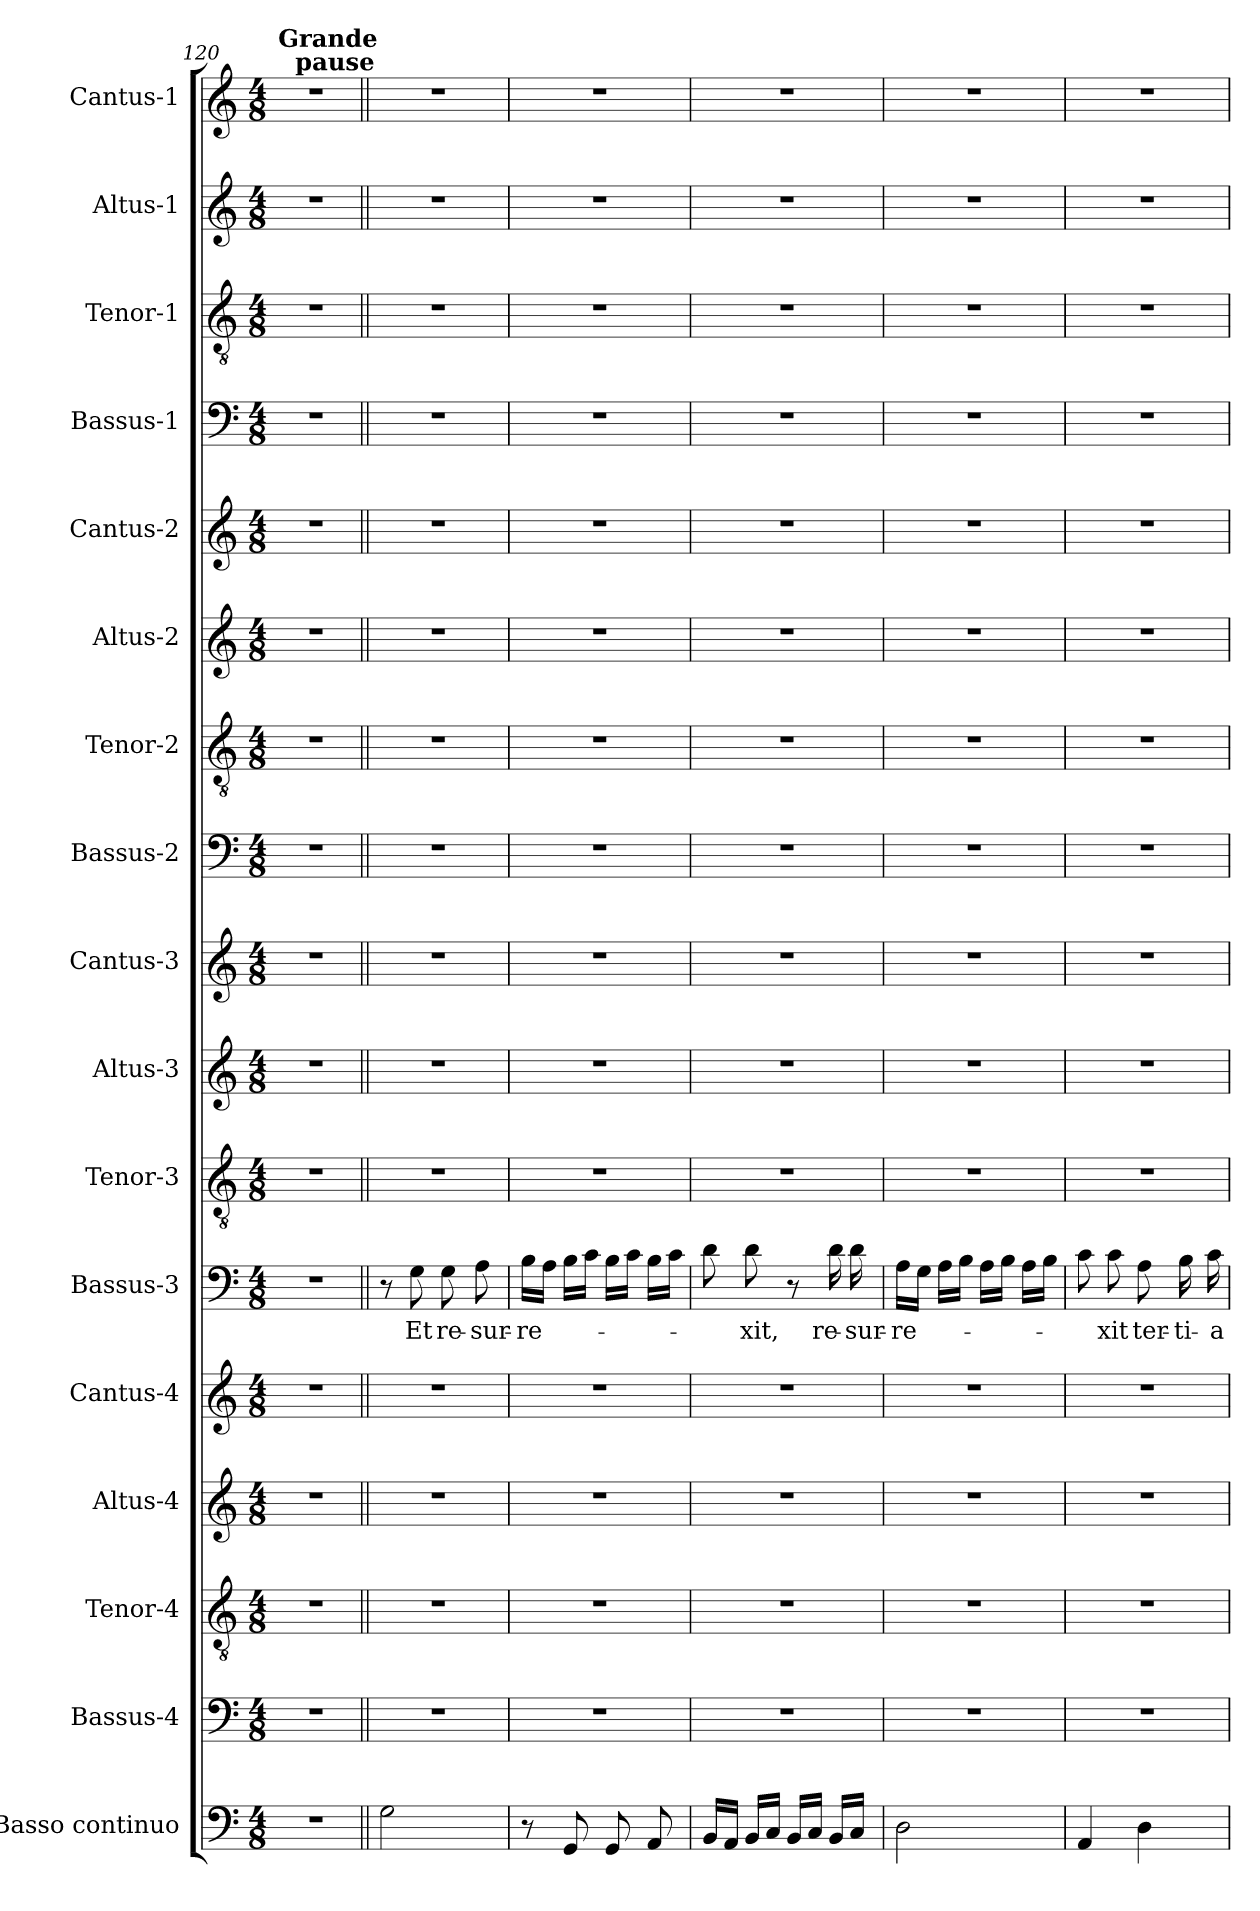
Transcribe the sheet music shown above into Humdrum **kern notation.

**kern	**kern	**kern	**kern	**kern	**kern	**text	**kern	**kern	**kern	**kern	**kern	**kern	**kern	**kern	**kern	**kern	**kern
*part17	*part16	*part15	*part14	*part13	*part12	*part12	*part11	*part10	*part9	*part8	*part7	*part6	*part5	*part4	*part3	*part2	*part1
*staff17	*staff16	*staff15	*staff14	*staff13	*staff12	*staff12	*staff11	*staff10	*staff9	*staff8	*staff7	*staff6	*staff5	*staff4	*staff3	*staff2	*staff1
*I"Basso continuo	*I"Bassus-4	*I"Tenor-4	*I"Altus-4	*I"Cantus-4	*I"Bassus-3	*	*I"Tenor-3	*I"Altus-3	*I"Cantus-3	*I"Bassus-2	*I"Tenor-2	*I"Altus-2	*I"Cantus-2	*I"Bassus-1	*I"Tenor-1	*I"Altus-1	*I"Cantus-1
*I'BC2	*I'B4	*I'T4	*I'A4	*I'C4	*I'B3	*	*I'T3	*I'A3	*I'C3	*I'B2	*I'T2	*I'A-2	*I'C2	*I'B1	*I'T1	*I'A1	*I'C1
!!LO:LB:g=z
*clefF4	*clefF4	*clefGv2	*clefG2	*clefG2	*clefF4	*	*clefGv2	*clefG2	*clefG2	*clefF4	*clefGv2	*clefG2	*clefG2	*clefF4	*clefGv2	*clefG2	*clefG2
*k[]	*k[]	*k[]	*k[]	*k[]	*k[]	*	*k[]	*k[]	*k[]	*k[]	*k[]	*k[]	*k[]	*k[]	*k[]	*k[]	*k[]
*C:	*C:	*C:	*C:	*C:	*C:	*	*C:	*C:	*C:	*C:	*C:	*C:	*C:	*C:	*C:	*C:	*C:
*M4/8	*M4/8	*M4/8	*M4/8	*M4/8	*M4/8	*	*M4/8	*M4/8	*M4/8	*M4/8	*M4/8	*M4/8	*M4/8	*M4/8	*M4/8	*M4/8	*M4/8
=120	=120	=120	=120	=120	=120	=120	=120	=120	=120	=120	=120	=120	=120	=120	=120	=120	=120
!	!	!	!	!	!	!	!	!	!	!	!	!	!	!	!	!	!LO:TX:a:B:t=Grande \n  pause
2r	2r	2r	2r	2r	2r	.	2r	2r	2r	2r	2r	2r	2r	2r	2r	2r	2r
=121||	=121||	=121||	=121||	=121||	=121||	=121||	=121||	=121||	=121||	=121||	=121||	=121||	=121||	=121||	=121||	=121||	=121||
2G\	2r	2r	2r	2r	8r	.	2r	2r	2r	2r	2r	2r	2r	2r	2r	2r	2r
!	!	!	!	!	!	!LO:LY:b	!	!	!	!	!	!	!	!	!	!	!
.	.	.	.	.	8G\	Et	.	.	.	.	.	.	.	.	.	.	.
!	!	!	!	!	!	!LO:LY:b	!	!	!	!	!	!	!	!	!	!	!
.	.	.	.	.	8G\	re-	.	.	.	.	.	.	.	.	.	.	.
!	!	!	!	!	!	!LO:LY:b	!	!	!	!	!	!	!	!	!	!	!
.	.	.	.	.	8A\	-sur-	.	.	.	.	.	.	.	.	.	.	.
=122	=122	=122	=122	=122	=122	=122	=122	=122	=122	=122	=122	=122	=122	=122	=122	=122	=122
!	!	!	!	!	!	!LO:LY:b	!	!	!	!	!	!	!	!	!	!	!
8r	2r	2r	2r	2r	16B\LL	-re-	2r	2r	2r	2r	2r	2r	2r	2r	2r	2r	2r
.	.	.	.	.	16A\JJ	.	.	.	.	.	.	.	.	.	.	.	.
8GG/	.	.	.	.	16B\LL	.	.	.	.	.	.	.	.	.	.	.	.
.	.	.	.	.	16c\JJ	.	.	.	.	.	.	.	.	.	.	.	.
8GG/	.	.	.	.	16B\LL	.	.	.	.	.	.	.	.	.	.	.	.
.	.	.	.	.	16c\JJ	.	.	.	.	.	.	.	.	.	.	.	.
8AA/	.	.	.	.	16B\LL	.	.	.	.	.	.	.	.	.	.	.	.
.	.	.	.	.	16c\JJ	.	.	.	.	.	.	.	.	.	.	.	.
=123	=123	=123	=123	=123	=123	=123	=123	=123	=123	=123	=123	=123	=123	=123	=123	=123	=123
16BB/LL	2r	2r	2r	2r	8d\	.	2r	2r	2r	2r	2r	2r	2r	2r	2r	2r	2r
16AA/JJ	.	.	.	.	.	.	.	.	.	.	.	.	.	.	.	.	.
!	!	!	!	!	!	!LO:LY:b	!	!	!	!	!	!	!	!	!	!	!
16BB/LL	.	.	.	.	8d\	-xit,	.	.	.	.	.	.	.	.	.	.	.
16C/JJ	.	.	.	.	.	.	.	.	.	.	.	.	.	.	.	.	.
16BB/LL	.	.	.	.	8r	.	.	.	.	.	.	.	.	.	.	.	.
16C/JJ	.	.	.	.	.	.	.	.	.	.	.	.	.	.	.	.	.
!	!	!	!	!	!	!LO:LY:b	!	!	!	!	!	!	!	!	!	!	!
16BB/LL	.	.	.	.	16d\	re-	.	.	.	.	.	.	.	.	.	.	.
!	!	!	!	!	!	!LO:LY:b	!	!	!	!	!	!	!	!	!	!	!
16C/JJ	.	.	.	.	16d\	-sur-	.	.	.	.	.	.	.	.	.	.	.
=124	=124	=124	=124	=124	=124	=124	=124	=124	=124	=124	=124	=124	=124	=124	=124	=124	=124
!	!	!	!	!	!	!LO:LY:b	!	!	!	!	!	!	!	!	!	!	!
2D\	2r	2r	2r	2r	16A\LL	-re-	2r	2r	2r	2r	2r	2r	2r	2r	2r	2r	2r
.	.	.	.	.	16G\JJ	.	.	.	.	.	.	.	.	.	.	.	.
.	.	.	.	.	16A\LL	.	.	.	.	.	.	.	.	.	.	.	.
.	.	.	.	.	16B\JJ	.	.	.	.	.	.	.	.	.	.	.	.
.	.	.	.	.	16A\LL	.	.	.	.	.	.	.	.	.	.	.	.
.	.	.	.	.	16B\JJ	.	.	.	.	.	.	.	.	.	.	.	.
.	.	.	.	.	16A\LL	.	.	.	.	.	.	.	.	.	.	.	.
.	.	.	.	.	16B\JJ	.	.	.	.	.	.	.	.	.	.	.	.
=125	=125	=125	=125	=125	=125	=125	=125	=125	=125	=125	=125	=125	=125	=125	=125	=125	=125
4AA/	2r	2r	2r	2r	8c\	.	2r	2r	2r	2r	2r	2r	2r	2r	2r	2r	2r
!	!	!	!	!	!	!LO:LY:b	!	!	!	!	!	!	!	!	!	!	!
.	.	.	.	.	8c\	-xit	.	.	.	.	.	.	.	.	.	.	.
!	!	!	!	!	!	!LO:LY:b	!	!	!	!	!	!	!	!	!	!	!
4D\	.	.	.	.	8A\	ter-	.	.	.	.	.	.	.	.	.	.	.
!	!	!	!	!	!	!LO:LY:b	!	!	!	!	!	!	!	!	!	!	!
.	.	.	.	.	16B\	-ti-	.	.	.	.	.	.	.	.	.	.	.
!	!	!	!	!	!	!LO:LY:b	!	!	!	!	!	!	!	!	!	!	!
.	.	.	.	.	16c\	-a	.	.	.	.	.	.	.	.	.	.	.
=	=	=	=	=	=	=	=	=	=	=	=	=	=	=	=	=	=
*-	*-	*-	*-	*-	*-	*-	*-	*-	*-	*-	*-	*-	*-	*-	*-	*-	*-
